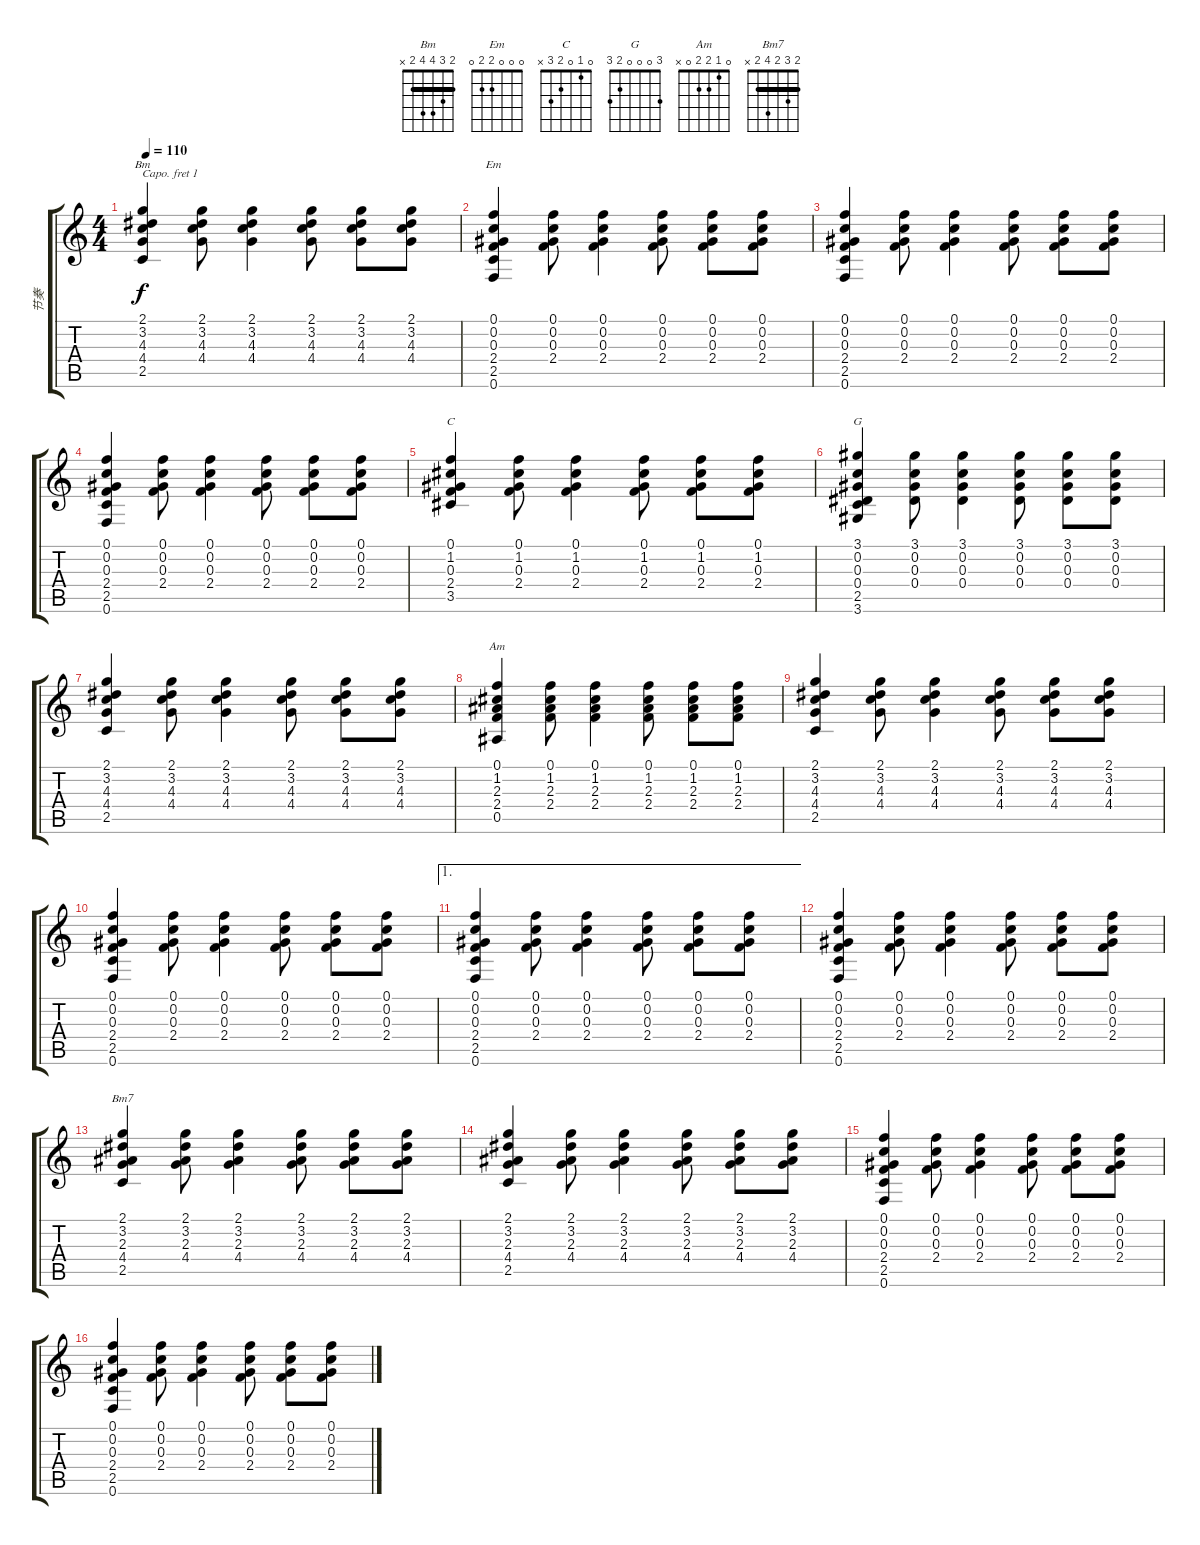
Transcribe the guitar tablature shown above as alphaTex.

\track ("节奏" "节奏") {instrument acousticguitarsteel}
\staff {score tabs}
\capo 1
\tuning (E4 B3 G3 D3 A2 E2) {hide}
\chord ("Bm" 2 3 4 4 2 x) {barre 2}
\chord ("Em" 0 0 0 2 2 0)
\chord ("C" 0 1 0 2 3 x)
\chord ("G" 3 0 0 0 2 3)
\chord ("Am" 0 1 2 2 0 x)
\chord ("Bm7" 2 3 2 4 2 x) {barre 2}
\ts (4 4)
\tempo 110
\clef g2
\ks c
(2.1 3.2 4.3 4.4 2.5).4{ch "Bm" dy f} (2.1 3.2 4.3 4.4).8 (2.1 3.2 4.3 4.4).4 (2.1 3.2 4.3 4.4).8 (2.1 3.2 4.3 4.4).8 (2.1 3.2 4.3 4.4).8 |
(0.1 0.2 0.3 2.4 2.5 0.6).4{ch "Em"} (0.1 0.2 0.3 2.4).8 (0.1 0.2 0.3 2.4).4 (0.1 0.2 0.3 2.4).8 (0.1 0.2 0.3 2.4).8 (0.1 0.2 0.3 2.4).8 |
(0.1 0.2 0.3 2.4 2.5 0.6).4 (0.1 0.2 0.3 2.4).8 (0.1 0.2 0.3 2.4).4 (0.1 0.2 0.3 2.4).8 (0.1 0.2 0.3 2.4).8 (0.1 0.2 0.3 2.4).8 |
(0.1 0.2 0.3 2.4 2.5 0.6).4 (0.1 0.2 0.3 2.4).8 (0.1 0.2 0.3 2.4).4 (0.1 0.2 0.3 2.4).8 (0.1 0.2 0.3 2.4).8 (0.1 0.2 0.3 2.4).8 |
(0.1 1.2 0.3 2.4 3.5).4{ch "C"} (0.1 1.2 0.3 2.4).8 (0.1 1.2 0.3 2.4).4 (0.1 1.2 0.3 2.4).8 (0.1 1.2 0.3 2.4).8 (0.1 1.2 0.3 2.4).8 |
(3.1 0.2 0.3 0.4 2.5 3.6).4{ch "G"} (3.1 0.2 0.3 0.4).8 (3.1 0.2 0.3 0.4).4 (3.1 0.2 0.3 0.4).8 (3.1 0.2 0.3 0.4).8 (3.1 0.2 0.3 0.4).8 |
(2.1 3.2 4.3 4.4 2.5).4 (2.1 3.2 4.3 4.4).8 (2.1 3.2 4.3 4.4).4 (2.1 3.2 4.3 4.4).8 (2.1 3.2 4.3 4.4).8 (2.1 3.2 4.3 4.4).8 |
(0.1 1.2 2.3 2.4 0.5).4{ch "Am"} (0.1 1.2 2.3 2.4).8 (0.1 1.2 2.3 2.4).4 (0.1 1.2 2.3 2.4).8 (0.1 1.2 2.3 2.4).8 (0.1 1.2 2.3 2.4).8 |
(2.1 3.2 4.3 4.4 2.5).4 (2.1 3.2 4.3 4.4).8 (2.1 3.2 4.3 4.4).4 (2.1 3.2 4.3 4.4).8 (2.1 3.2 4.3 4.4).8 (2.1 3.2 4.3 4.4).8 |
(0.1 0.2 0.3 2.4 2.5 0.6).4 (0.1 0.2 0.3 2.4).8 (0.1 0.2 0.3 2.4).4 (0.1 0.2 0.3 2.4).8 (0.1 0.2 0.3 2.4).8 (0.1 0.2 0.3 2.4).8 |
\ae 1
(0.1 0.2 0.3 2.4 2.5 0.6).4 (0.1 0.2 0.3 2.4).8 (0.1 0.2 0.3 2.4).4 (0.1 0.2 0.3 2.4).8 (0.1 0.2 0.3 2.4).8 (0.1 0.2 0.3 2.4).8 |
(0.1 0.2 0.3 2.4 2.5 0.6).4 (0.1 0.2 0.3 2.4).8 (0.1 0.2 0.3 2.4).4 (0.1 0.2 0.3 2.4).8 (0.1 0.2 0.3 2.4).8 (0.1 0.2 0.3 2.4).8 |
(2.1 3.2 2.3 4.4 2.5).4{ch "Bm7"} (2.1 3.2 2.3 4.4).8 (2.1 3.2 2.3 4.4).4 (2.1 3.2 2.3 4.4).8 (2.1 3.2 2.3 4.4).8 (2.1 3.2 2.3 4.4).8 |
(2.1 3.2 2.3 4.4 2.5).4 (2.1 3.2 2.3 4.4).8 (2.1 3.2 2.3 4.4).4 (2.1 3.2 2.3 4.4).8 (2.1 3.2 2.3 4.4).8 (2.1 3.2 2.3 4.4).8 |
(0.1 0.2 0.3 2.4 2.5 0.6).4 (0.1 0.2 0.3 2.4).8 (0.1 0.2 0.3 2.4).4 (0.1 0.2 0.3 2.4).8 (0.1 0.2 0.3 2.4).8 (0.1 0.2 0.3 2.4).8 |
(0.1 0.2 0.3 2.4 2.5 0.6).4 (0.1 0.2 0.3 2.4).8 (0.1 0.2 0.3 2.4).4 (0.1 0.2 0.3 2.4).8 (0.1 0.2 0.3 2.4).8 (0.1 0.2 0.3 2.4).8
